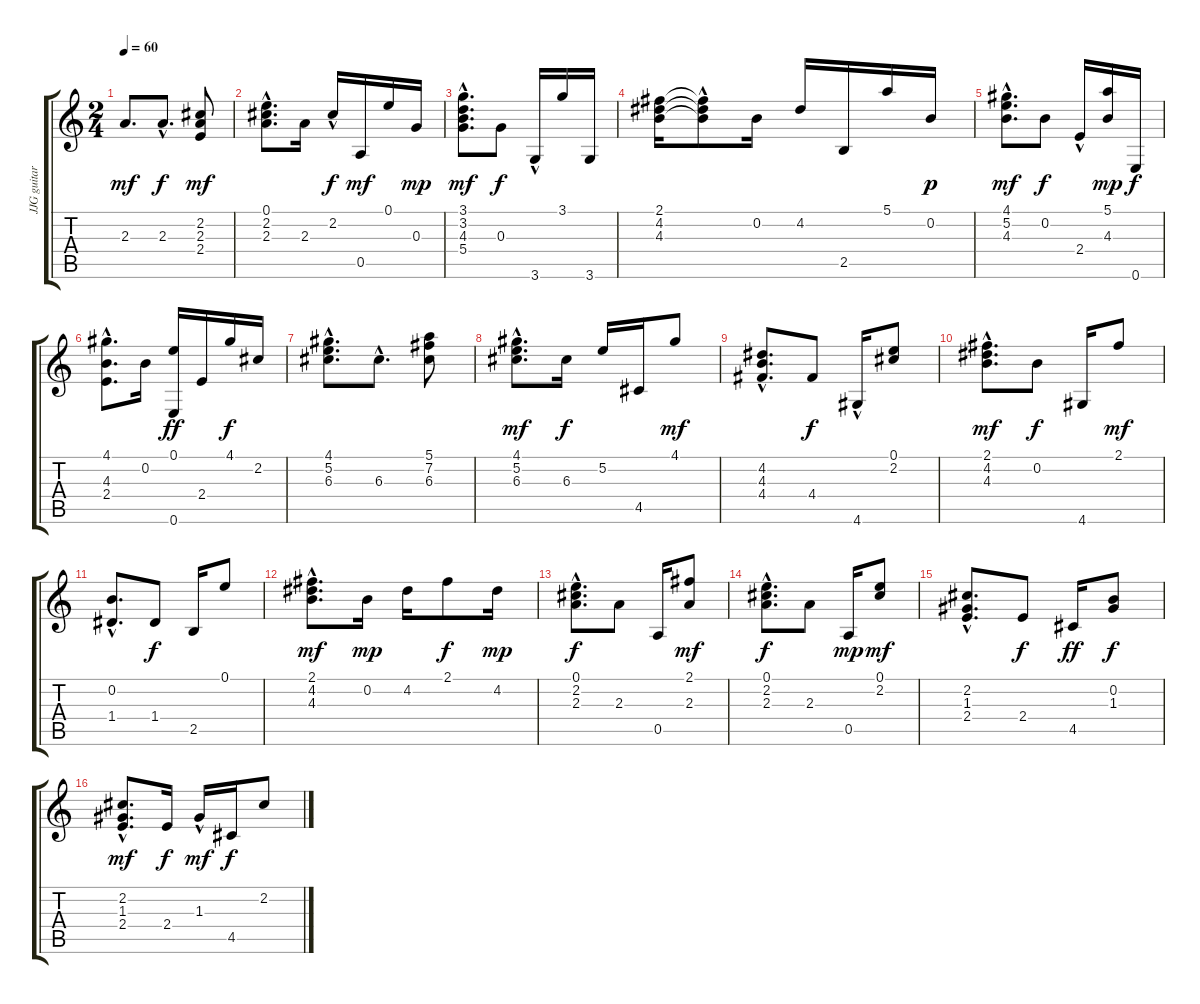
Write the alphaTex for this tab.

\track ("JJG guitare" "JJG guitar") {instrument acousticguitarsteel}
\staff {score tabs}
\tuning (E4 B3 G3 D3 A2 E2) {hide}
\ts (2 4)
\tempo 60
\clef g2
\ks c
2.3.8{d dy mf} 2.3{hac}.8{d dy f} (2.2 2.3 2.4).8{dy mf} |
(0.1 2.2{hac} 2.3{hac}).8{d} 2.3.16 2.2{hac}.16{dy f} 0.5.16{dy mf} 0.1.16 0.3.16{dy mp} |
(3.1{hac} 3.2{hac} 4.3{hac} 5.4{hac}).8{d dy mf} 0.3.8{dy f} 3.6{hac}.16 3.1.16 3.6.16 |
(2.1 4.2 4.3).16 (2.1{hac t} 4.2{t} 4.3{t}).8 0.2.16 4.2.16 2.5.16 5.1.16 0.2.16{dy p} |
(4.1{hac} 5.2{hac} 4.3).8{d dy mf} 0.2.8{dy f} 2.4{hac}.16 (5.1 4.3).16{dy mp} 0.6.16{dy f} |
(4.1{hac} 4.3{hac} 2.4{hac}).8{d} 0.2.16 (0.1 0.6).16{dy ff} 2.4.16 4.1.16{dy f} 2.2.16 |
(4.1 5.2{hac} 6.3).8{d} 6.3{hac}.8{d} (5.1 7.2 6.3).8 |
(4.1 5.2{hac} 6.3).8{d dy mf} 6.3.16{dy f} 5.2.16 4.5.16 4.1.8{dy mf} |
(4.2 4.3{hac} 4.4).8{d} 4.4.8{dy f} 4.6{hac}.16 (0.1 2.2).8 |
(2.1{hac} 4.2{hac} 4.3).8{d dy mf} 0.2.8{dy f} 4.6.16 2.1.8{dy mf} |
(0.2 1.4{hac}).8{d} 1.4.8{dy f} 2.5.16 0.1.8 |
(2.1 4.2{hac} 4.3).8{d dy mf} 0.2.16{dy mp} 4.2.16 2.1.8{dy f} 4.2.16{dy mp} |
(0.1{hac} 2.2{hac} 2.3).8{d dy f} 2.3.8 0.5.16 (2.1 2.3).8{dy mf} |
(0.1{hac} 2.2{hac} 2.3).8{d dy f} 2.3.8 0.5.16{dy mp} (0.1 2.2).8{dy mf} |
(2.2{hac} 1.3{hac} 2.4).8{d} 2.4.8{dy f} 4.5.16{dy ff} (0.2 1.3).8{dy f} |
(2.2{hac} 1.3 2.4).8{d dy mf} 2.4.16{dy f} 1.3{hac}.16{dy mf} 4.5.16{dy f} 2.2.8
